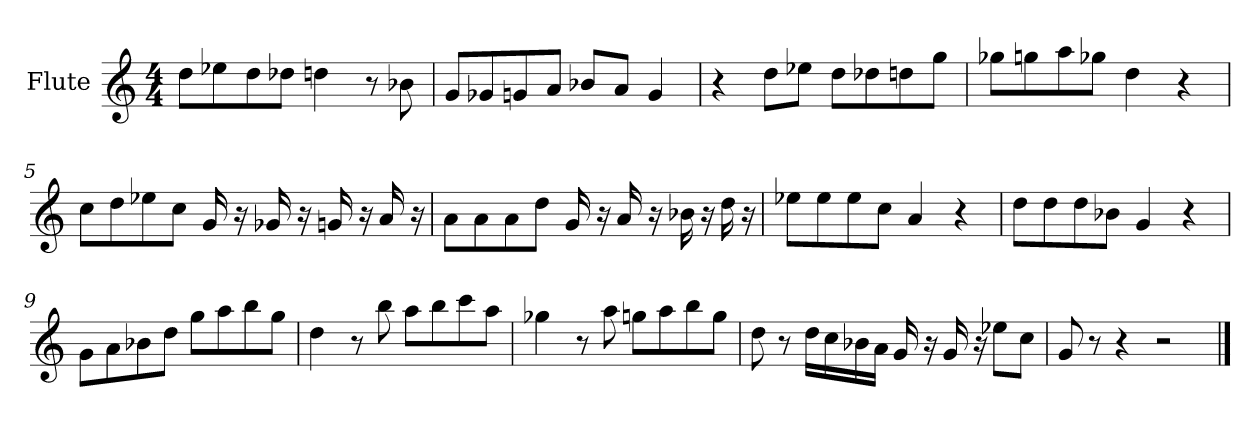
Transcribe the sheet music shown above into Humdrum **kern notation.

**kern
*part1
*staff1
*I"Flute
*I'Fl
*clefG2
*k[]
*C:
*M4/4
*MM120
=1
8ddL
8ee-X
8dd
8dd-XJ
4ddn
8r
8b-X
=2
8gL
8g-X
8gn
8aJ
8b-XL
8aJ
4g
=3
4r
8ddL
8ee-XJ
8ddL
8dd-X
8ddn
8ggJ
=4
8gg-XL
8ggn
8aa
8gg-XJ
4dd
4r
=5
8ccL
8dd
8ee-X
8ccJ
16g
16r
16g-X
16r
16gn
16r
16a
16r
=6
8aL
8a
8a
8ddJ
16g
16r
16a
16r
16b-X
16r
16dd
16r
=7
8ee-XL
8ee-
8ee-
8ccJ
4a
4r
=8
8ddL
8dd
8dd
8b-XJ
4g
4r
=9
8gL
8a
8b-X
8ddJ
8ggL
8aa
8bb
8ggJ
=10
4dd
8r
8bb
8aaL
8bb
8ccc
8aaJ
=11
4gg-X
8r
8aa
8ggnL
8aa
8bb
8ggJ
=12
8dd
8r
16ddL
16cc
16b-X
16aJ
16g
16r
16g
16r
8ee-XL
8ccJ
=13
8g
8r
4r
2r
==
*-
